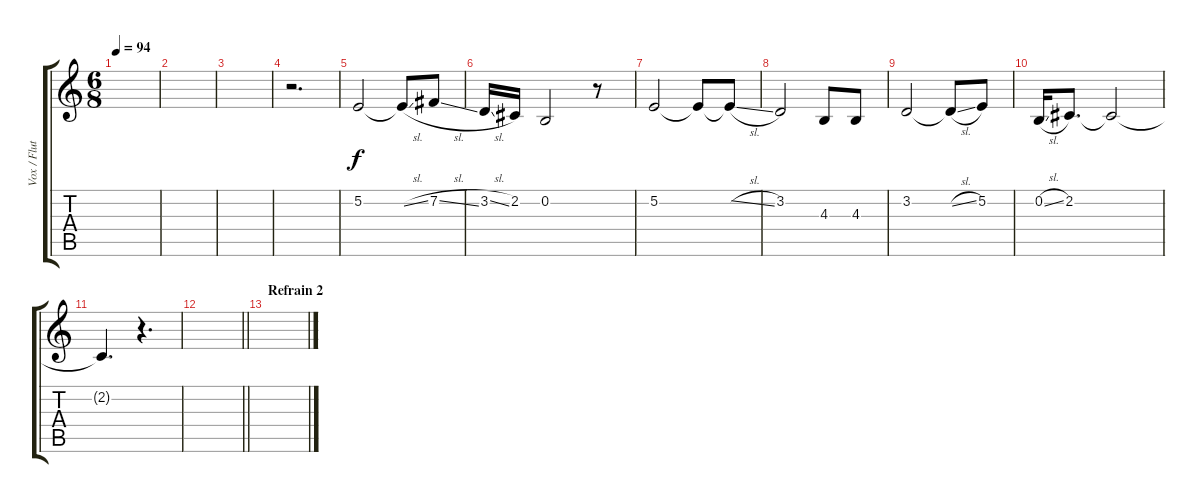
\track ("Vox / Flute" "Vox / Flut") {instrument flute}
\staff {score tabs}
\tuning (E4 B3 G3 D3 A2 E2) {hide}
\ts (6 8)
\tempo 94
\clef g2
\ks c
|
|
|
r.2{d} |
5.2.2{dy f beam merge} 5.2{sl t}.8 7.2{sl}.8 |
3.2{sl}.16 2.2.16 0.2.2 r.8 |
5.2.2 5.2{t}.8{beam merge} 5.2{sl t}.8 |
3.2.2{beam merge} 4.3.8 4.3.8 |
3.2.2{beam merge} 3.2{sl t}.8 5.2.8 |
0.2{sl}.16 2.2.8{d beam merge} 2.2{t}.2 |
2.2{t}.4{d beam merge} r.4{d} |
\barLineRight lightlight
|
\section ("" "Refrain 2")
